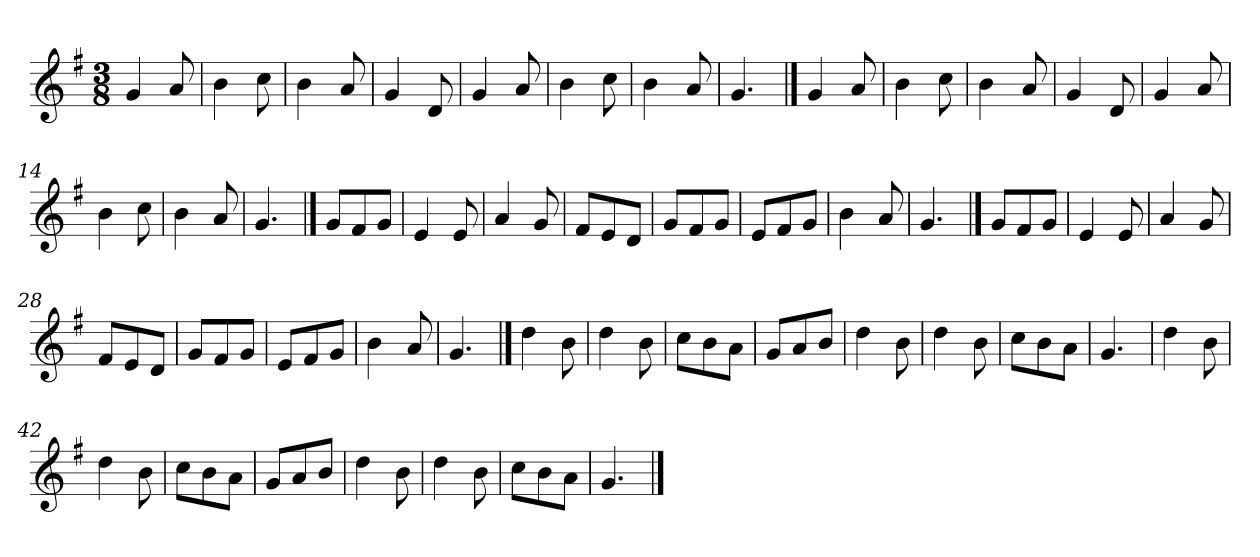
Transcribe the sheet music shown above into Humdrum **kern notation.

**kern
*part1
*staff1
*clefG2
*k[f#]
*G:
*M3/8
*MM132
=1
4g
8a
=2
4b
8cc
=3
4b
8a
=4
4g
8d
=5
4g
8a
=6
4b
8cc
=7
4b
8a
=8
4.g
==9
4g
8a
=10
4b
8cc
=11
4b
8a
=12
4g
8d
=13
4g
8a
=14
4b
8cc
=15
4b
8a
=16
4.g
==17
8g/L
8f#/
8g/J
=18
4e
8e
=19
4a
8g
=20
8f#/L
8e/
8d/J
=21
8g/L
8f#/
8g/J
=22
8e/L
8f#/
8g/J
=23
4b
8a
=24
4.g
==25
8g/L
8f#/
8g/J
=26
4e
8e
=27
4a
8g
=28
8f#/L
8e/
8d/J
=29
8g/L
8f#/
8g/J
=30
8e/L
8f#/
8g/J
=31
4b
8a
=32
4.g
==33
4dd
8b
=34
4dd
8b
=35
8cc\L
8b\
8a\J
=36
8g/L
8a/
8b/J
=37
4dd
8b
=38
4dd
8b
=39
8cc\L
8b\
8a\J
=40
4.g
=41
4dd
8b
=42
4dd
8b
=43
8cc\L
8b\
8a\J
=44
8g/L
8a/
8b/J
=45
4dd
8b
=46
4dd
8b
=47
8cc\L
8b\
8a\J
=48
4.g
==
*-
